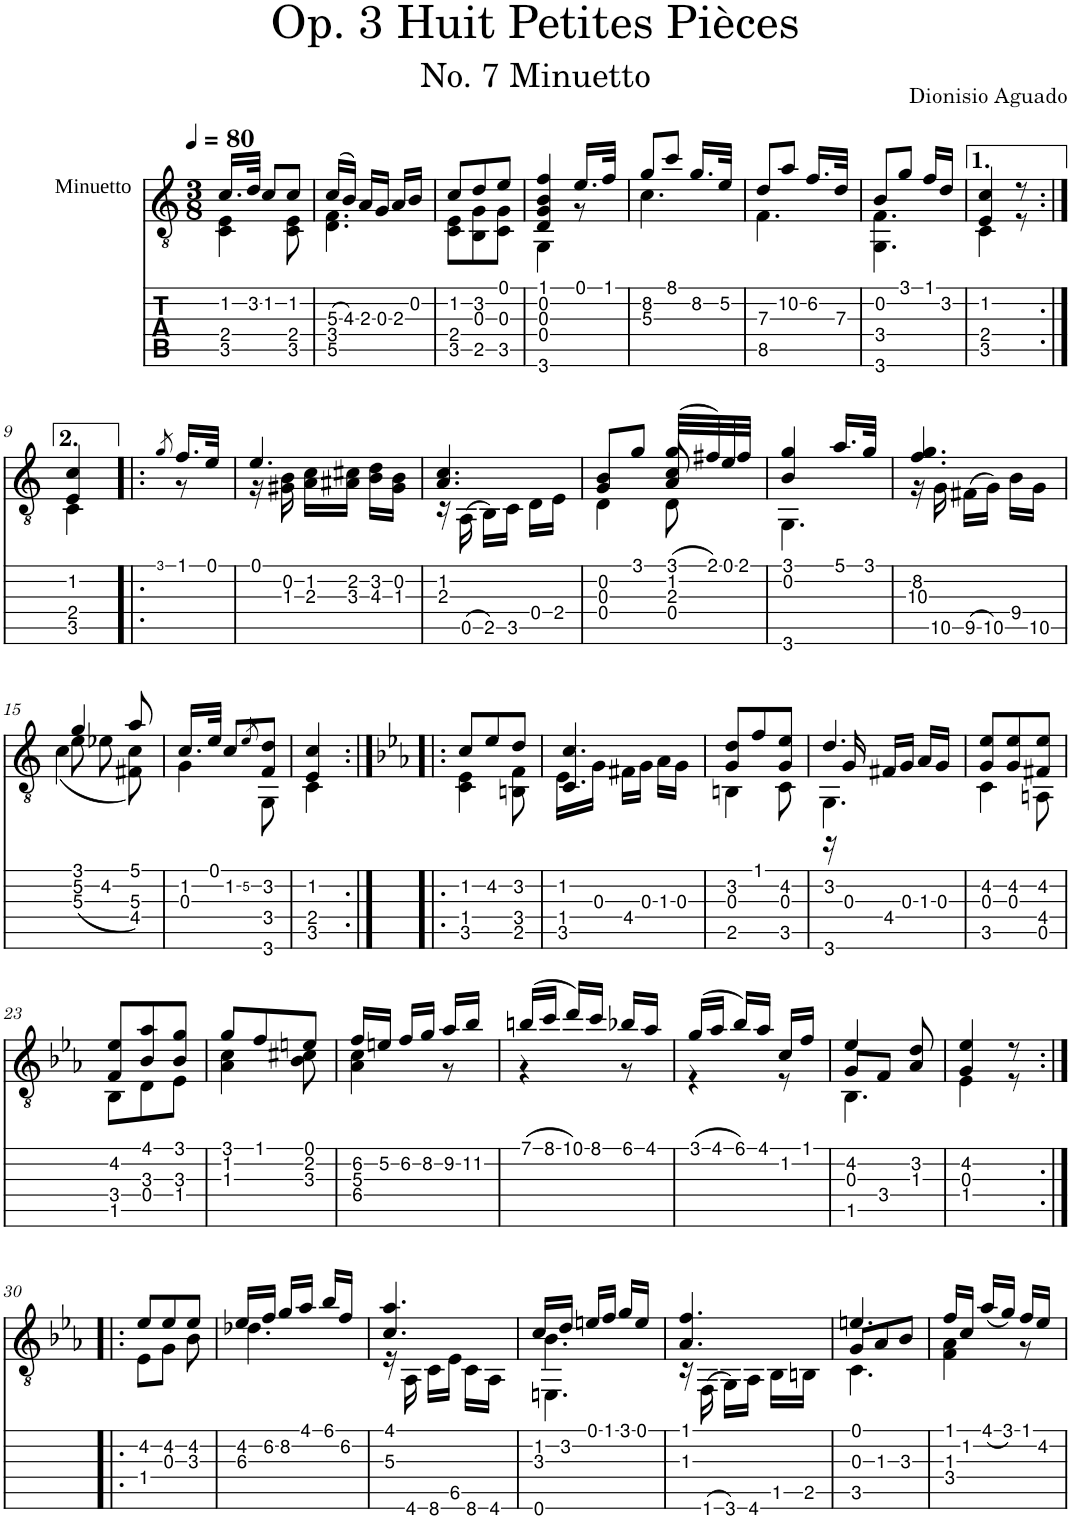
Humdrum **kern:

**kern	**kern
*part1	*part1
*staff2	*staff1
*I"Classical Guitar	*
*I'Guit.	*
*stria6	*
*	*clefGv2
*k[]	*k[]
*C:	*C:
*M3/8	*M3/8
*MM80	*MM80
=1	=1
*^	*^
16.cLL	4C 4E	16.c/LL	4C\ 4E\
32dJk	.	32d/JJk	.
8c	.	8c/L	.
8cJ	8C 8E	8c/J	8C\ 8E\
=2	=2	=2	=2
16cLL	4.D 4.F	(16c/LL	4.D\ 4.F\
16B	.	16B/JJ)	.
16A	.	16A/LL	.
16G	.	16G/JJ	.
16A	.	16A/LL	.
16BJJ	.	16B/JJ	.
=3	=3	=3	=3
8cL	8C\ 8E\L	8c/L	8C\ 8E\L
8d	8BB\ 8G\	8d/	8BB\ 8G\
8eJ	8C\ 8G\J	8e/J	8C\ 8G\J
=4	=4	=4	=4
4D 4G 4B 4f	4GG	4D/ 4G/ 4B/ 4f/	4GG\
16.eLL	8r	16.e/LL	8r
32fJJk	.	32f/JJk	.
=5	=5	=5	=5
8gL	4.c	8g/L	4.c\
8cc	.	8cc/J	.
16.gL	.	16.g/LL	.
32eJJk	.	32e/JJk	.
=6	=6	=6	=6
8dL	4.F	8d/L	4.F\
8a	.	8a/J	.
16.fL	.	16.f/LL	.
32dJJk	.	32d/JJk	.
=7	=7	=7	=7
8BL	4.GG 4.F	8B/L	4.GG\ 4.F\
8g	.	8g/J	.
16fL	.	16f/LL	.
16dJJ	.	16d/JJ	.
=8	=8	=8	=8
4E 4c	4C	4E/ 4c/	4C\
8r	8r	8r	8r
!!LO:LB:g=z	!!
=9:|!	=9:|!	=9:|!	=9:|!
4E 4c	4C	4E/ 4c/	4C\
=9X1!|:	=9X1!|:	=9X1!|:	=9X1!|:
qg	.	8qg/	.
16.fLL	8r	16.f/LL	8r
32eJJk	.	32e/JJk	.
=10	=10	=10	=10
4.e	16r	4.e/	16r
.	16G#X\ 16B\LL	.	16G#X\ 16B\
.	16A\ 16c\	.	16A\ 16c\LL
.	16A#X\ 16c#X\	.	16A#X\ 16c#X\JJ
.	16B\ 16d\	.	16B\ 16d\LL
.	16G#\ 16B\JJ	.	16G#\ 16B\JJ
=11	=11	=11	=11
4.A 4.c	16r	4.A/ 4.c/	16r
.	16AALL	.	(>16AA\
.	16BB	.	16BB\LL)
.	16C	.	16C\JJ
.	16D	.	16D\LL
.	16EJJ	.	16E\JJ
=12	=12	=12	=12
*	*^	*	*^
8BL	4D	4G	8B/L	4D\	4G/
8g	.	.	8g/J	.	.
32gLL	8D	8A 8c	(32g/LLL	8D\	8A/ 8c/
32f#X	.	.	32f#X/)	.	.
32e	.	.	32e/	.	.
32f#JJJ	.	.	32f#/JJJ	.	.
*	*v	*v	*	*	*
*	*	*	*v	*v
=13	=13	=13	=13
4B 4g	4.GG	4B/ 4g/	4.GG\
16.aLL	.	16.a/LL	.
32gJJk	.	32g/JJk	.
=14	=14	=14	=14
4.f 4.g	16r	4.f/ 4.g/	16r
.	16GLL	.	16G\
.	16F#X	.	(>16F#X\LL
.	16G	.	16G\JJ)
.	16B	.	16B\LL
.	16GJJ	.	16G\JJ
!!LO:LB:g=z
=15	=15	=15	=15
*	*^	*	*^
4g	8eL	4c	4g/	8e\	(4c\
.	8e-XJ	.	.	8e-X\	.
8a	8r	8F#X 8c	8a/	8ryy	8F#X\ 8c\)
*	*v	*v	*	*	*
*	*	*	*v	*v
=16	=16	=16	=16
16.cLL	4G	16.c/LL	4G\
32eJk	.	32e/JJk	.
8c	.	8c/L	.
qe	.	8qe/	.
8F\ 8d\J	8GG	8F/ 8d/J	8GG\
=17	=17	=17	=17
4E 4c	4C	4E/ 4c/	4C\
=18:|!|:	=18:|!|:	=18:|!|:	=18:|!|:
*k[b-e-a-]	*	*k[b-e-a-]	*
*c:	*	*c:	*
8cL	4C 4E-	8c/L	4C\ 4E-\
8e-	.	8e-/	.
8dJ	8BBn 8F	8d/J	8BBn\ 8F\
=19	=19	=19	=19
*	*^	*	*^
4.c	16E-LL	4.C	4.c/	16E-\LL	4.C/
.	16G	.	.	16G\JJ	.
.	16F#X	.	.	16F#X\LL	.
.	16G	.	.	16G\JJ	.
.	16A-	.	.	16A-\LL	.
.	16GJJ	.	.	16G\JJ	.
*	*v	*v	*	*	*
*	*	*	*v	*v
=20	=20	=20	=20
8G\ 8d\L	4BBn	8G/ 8d/L	4BBn\
8f	.	8f/	.
8G\ 8e-\J	8C	8G/ 8e-/J	8C\
=21	=21	=21	=21
*	*^	*	*^
4.d	4.GG	16r	4.d/	4.GG\	16r
.	.	16GLL	.	.	16G/
.	.	16F#X	.	.	16F#X/LL
.	.	16G	.	.	16G/JJ
.	.	16A-	.	.	16A-/LL
.	.	16GJJ	.	.	16G/JJ
*	*v	*v	*	*	*
*	*	*	*v	*v
=22	=22	=22	=22
8G\ 8e-\L	4C	8G/ 8e-/L	4C\
8G\ 8e-\	.	8G/ 8e-/	.
8F#X\ 8e-\J	8AAn	8F#X/ 8e-/J	8AAn\
!!LO:LB:g=z	!!
=23	=23	=23	=23
8F\ 8e-\L	8BB-L	8F/ 8e-/L	8BB-\L
8B-\ 8a-\	8D	8B-/ 8a-/	8D\
8B-\ 8g\J	8E-J	8B-/ 8g/J	8E-\J
=24	=24	=24	=24
8gL	4A- 4c	8g/L	4A-\ 4c\
8f	.	8f/	.
8enJ	8B- 8c#	8en/J	8B-\ 8c#X\
=25	=25	=25	=25
16fLL	4A- 4c	16f/LL	4A-\ 4c\
16en	.	16en/JJ	.
16f	.	16f/LL	.
16g	.	16g/JJ	.
16a-	8r	16a-/LL	8r
16b-JJ	.	16b-/JJ	.
=26	=26	=26	=26
16bnLL	4r	(16bn/LL	4r
16cc	.	16cc/JJ	.
16dd	.	16dd/LL)	.
16cc	.	16cc/JJ	.
16b-X	8r	16b-X/LL	8r
16a-JJ	.	16a-/JJ	.
=27	=27	=27	=27
16gLL	4r	(16g/LL	4r
16a-	.	16a-/JJ	.
16b-	.	16b-/LL)	.
16a-	.	16a-/JJ	.
16c	8r	16c/LL	8r
16fJJ	.	16f/JJ	.
=28	=28	=28	=28
*	*^	*	*^
4e-	4.BB-	8GL	4e-/	4.BB-\	8G/L
.	.	8FJ	.	.	8F/J
8A- 8d	.	8r	8A-/ 8d/	.	8ryy
*	*v	*v	*	*	*
*	*	*	*v	*v
=29	=29	=29	=29
4G 4e-	4E-	4G/ 4e-/	4E-\
8r	8r	8r	8r
!!LO:LB:g=z	!!
=30:|!|:	=30:|!|:	=30:|!|:	=30:|!|:
8e-L	8E-L	8e-/L	8E-\L
8e-	8G	8e-/	8G\J
8e-J	8B-J	8e-/J	8B-\
=31	=31	=31	=31
4.d-X	16e-LL	4.d-X\	16e-/LL
.	16f	.	16f/JJ
.	16g	.	16g/LL
.	16a-	.	16a-/JJ
.	16b-	.	16b-/LL
.	16fJJ	.	16f/JJ
=32	=32	=32	=32
4.c 4.a-	16r	4.c/ 4.a-/	16r
.	16AA-LL	.	16AA-\
.	16C	.	16C\LL
.	16E-	.	16E-\JJ
.	16C	.	16C\LL
.	16AA-JJ	.	16AA-\JJ
=33	=33	=33	=33
*	*^	*	*^
4.B-	4.EEn	16cLL	4.B-\	4.EEn\	16c/LL
.	.	16d	.	.	16d/JJ
.	.	16en	.	.	16en/LL
.	.	16f	.	.	16f/JJ
.	.	16g	.	.	16g/LL
.	.	16eJJ	.	.	16e/JJ
*	*v	*v	*	*	*
*	*	*	*v	*v
=34	=34	=34	=34
4.A- 4.f	16r	4.A-/ 4.f/	16r
.	16FFLL	.	(>16FF\
.	16GG	.	16GG\LL)
.	16AA-	.	16AA-\JJ
.	16BB-	.	16BB-\LL
.	16BBnJJ	.	16BBn\JJ
=35	=35	=35	=35
*	*^	*	*^
4.en	4.C	8GL	4.en/	4.C\	8G/L
.	.	8A-	.	.	8A-/
.	.	8B-J	.	.	8B-/J
*	*v	*v	*	*	*
*	*	*	*v	*v
=36	=36	=36	=36
16fLL	4F 4A-	16f/LL	4F\ 4A-\
16c	.	16c/JJ	.
16a-	.	(<16a-/LL	.
16g	.	16g/JJ)	.
16f	8r	16f/LL	8r
16e-JJ	.	16e-/JJ	.
*v	*v	*	*
*	*v	*v
=	=
*-	*-
